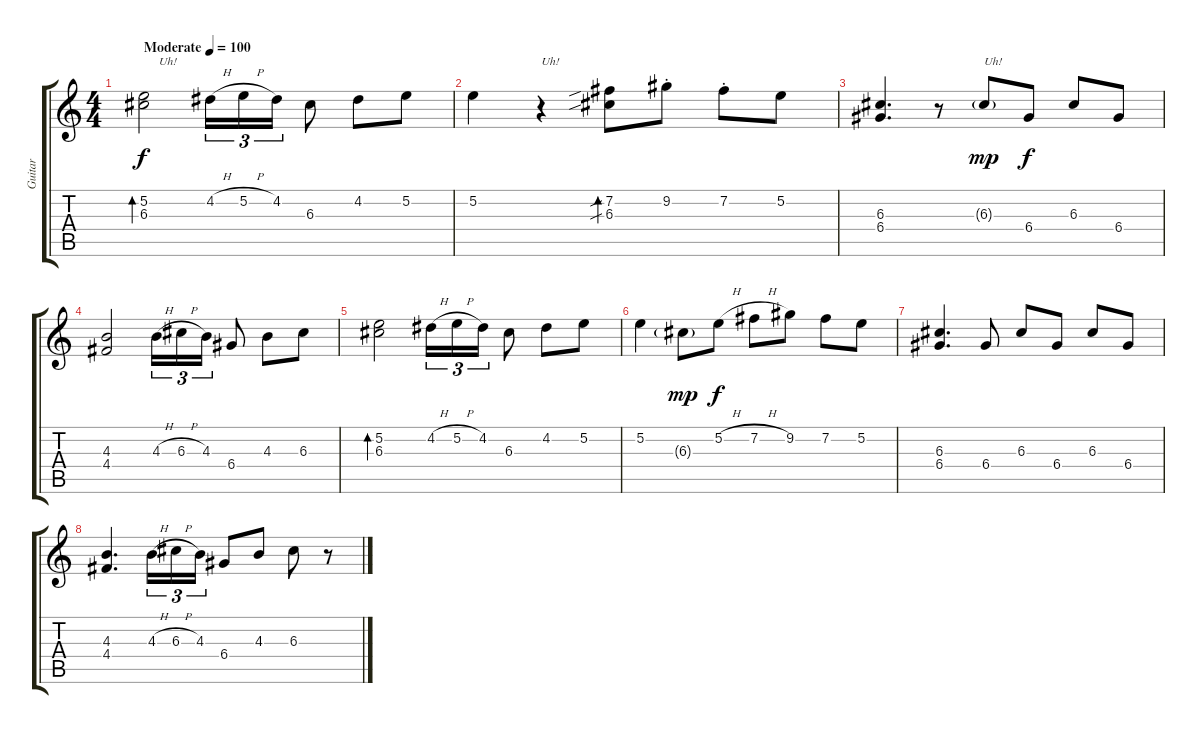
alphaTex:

\track ("Guitar " "Guitar ") {instrument electricguitarclean}
\staff {score tabs}
\tuning (E4 B3 G3 D3 A2 E2) {hide}
\ts (4 4)
\tempo (100 "Moderate")
\clef g2
\ks c
(5.2 6.3).2{bd 60 txt "     Uh!" dy f instrument electricguitarclean} 4.2{h}.16{tu (3 2)} 5.2{h}.16{tu (3 2)} 4.2.16{tu (3 2)} 6.3.8 4.2.8 5.2.8 |
5.2.4 r.4{txt "Uh!"} (7.2{sib} 6.3{sib}).8{bd 120} 9.2{st}.8 7.2{st}.8 5.2.8 |
(6.3 6.4).4{d} r.8 6.3{g}.8{txt "Uh!" dy mp} 6.4.8{dy f} 6.3.8 6.4.8 |
(4.3 4.4).2 4.3{h}.16{tu (3 2)} 6.3{h}.16{tu (3 2)} 4.3.16{tu (3 2)} 6.4.8 4.3.8 6.3.8 |
(5.2 6.3).2{bd 30} 4.2{h}.16{tu (3 2)} 5.2{h}.16{tu (3 2)} 4.2.16{tu (3 2)} 6.3.8 4.2.8 5.2.8 |
5.2.4 6.3{g}.8{dy mp} 5.2{h}.8{dy f} 7.2{h}.8 9.2.8 7.2.8 5.2.8 |
(6.3 6.4).4{d} 6.4.8 6.3.8 6.4.8 6.3.8 6.4.8 |
(4.3 4.4).4{d} 4.3{h}.16{tu (3 2)} 6.3{h}.16{tu (3 2)} 4.3.16{tu (3 2)} 6.4.8 4.3.8 6.3.8 r.8
